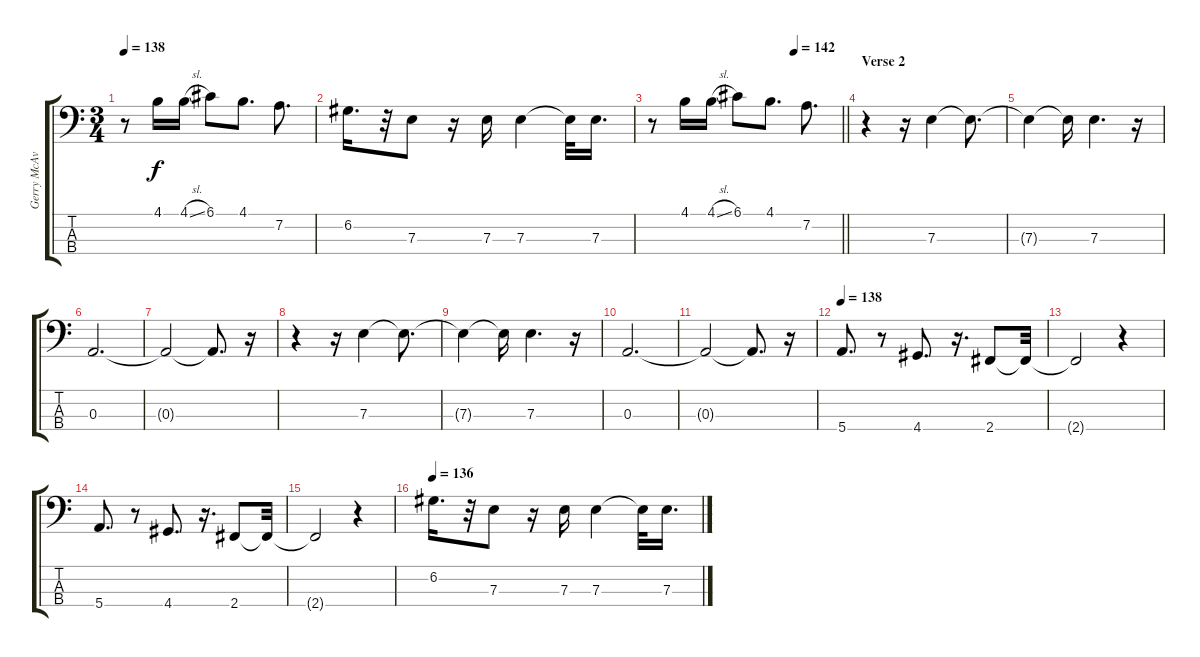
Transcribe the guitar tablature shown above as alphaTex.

\track ("Gerry McAvoy" "Gerry McAv") {instrument electricbassfinger}
\staff {score tabs}
\tuning (G2 D2 A1 E1) {hide}
\ts (3 4)
\tempo 138
\clef f4
\ks c
r.8{dy f} 4.1.16 4.1{sl}.16 6.1.8 4.1.8{d} 7.2.8{d} |
6.2.16{d} r.32 7.3.8 r.16 7.3.16 7.3.4 7.3{t}.32 7.3.16{d} |
\tempo (142 0.75)
\barLineRight lightlight
r.8 4.1.16 4.1{sl}.16 6.1.8 4.1.8{d} 7.2.8{d} |
\section ("" "Verse 2")
r.4 r.16 7.3.4 7.3{t}.8{d} |
7.3{t}.4 7.3{t}.16 7.3.4{d} r.16 |
0.3.2{d} |
0.3{t}.2 0.3{t}.8{d} r.16 |
r.4 r.16 7.3.4 7.3{t}.8{d} |
7.3{t}.4 7.3{t}.16 7.3.4{d} r.16 |
0.3.2{d} |
0.3{t}.2 0.3{t}.8{d} r.16 |
\tempo 138
5.4.8{d} r.8 4.4.8{d} r.16{d} 2.4.8 2.4{t}.32 |
2.4{t}.2 r.4 |
5.4.8{d} r.8 4.4.8{d} r.16{d} 2.4.8 2.4{t}.32 |
2.4{t}.2 r.4 |
\tempo 136
6.2.16{d} r.32 7.3.8 r.16 7.3.16 7.3.4 7.3{t}.32 7.3.16{d}
